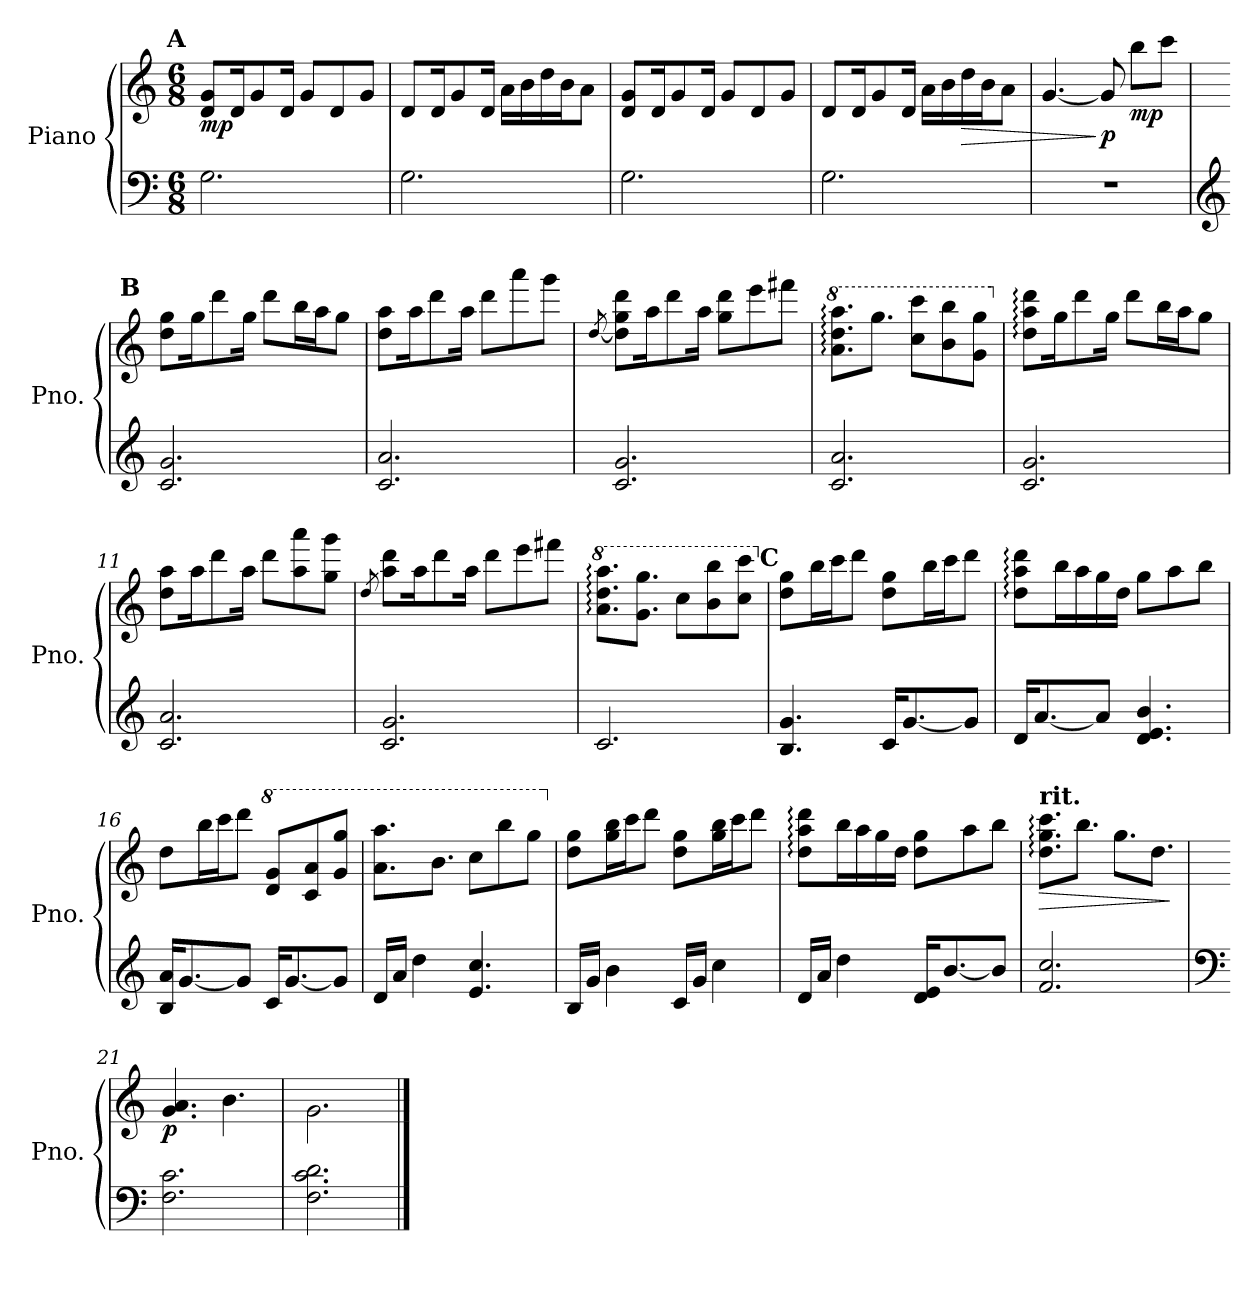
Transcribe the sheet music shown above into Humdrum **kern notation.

**kern	**kern	**dynam
*part1	*part1	*part1
*staff2	*staff1	*staff1/2
*I"Piano	*	*
*I'Pno.	*	*
*clefF4	*clefG2	*
*k[]	*k[]	*
*M6/8	*M6/8	*
*MM40	*MM40	*
!!LO:REH:place=s1:a:B:enc=none:fs=14:t=A
=1	=1	=1
!	!	!LO:DY:b
2.G\	8d/ 8g/L	mp
.	16d/K	.
.	8g/	.
.	16d/Jk	.
.	8g/L	.
.	8d/	.
.	8g/J	.
=2	=2	=2
2.G\	8d/L	.
.	16d/K	.
.	8g/	.
.	16d/Jk	.
.	16a\LL	.
.	16b\	.
.	16dd\	.
.	16b\J	.
.	8a\J	.
=3	=3	=3
2.G\	8d/ 8g/L	.
.	16d/K	.
.	8g/	.
.	16d/Jk	.
.	8g/L	.
.	8d/	.
.	8g/J	.
=4	=4	=4
2.G\	8d/L	.
.	16d/K	.
.	8g/	.
.	16d/Jk	.
.	16a\LL	.
.	16b\	.
!	!	!LO:HP:b
.	16dd\	>
.	16b\J	.
.	8a\J	.
=5	=5	=5
2.r	[4.g/	.
!	!	!LO:DY:n=1:b
.	8g/]	] p
!	!	!LO:DY:n=2:b
.	8bb\L	mp
.	8ccc\J	.
!!LO:LB:g=z
!!LO:REH:place=s1:a:B:enc=none:fs=14:t=B
=6	=6	=6
*clefG2	*	*
2.c/ 2.g/	8dd\ 8gg\L	.
.	16gg\K	.
.	8ddd\	.
.	16gg\Jk	.
.	8ddd\L	.
.	16bb\L	.
.	16aa\J	.
.	8gg\J	.
=7	=7	=7
2.c/ 2.a/	8dd\ 8aa\L	.
.	16aa\K	.
.	8ddd\	.
.	16aa\Jk	.
.	8ddd\L	.
.	8aaa\	.
.	8ggg\J	.
=8	=8	=8
.	[8qdd/	.
2.c/ 2.g/	8dd\] 8gg\ 8ddd\L	.
.	16aa\K	.
.	8ddd\	.
.	16aa\Jk	.
.	8gg\ 8ddd\L	.
.	8eee\	.
.	8fff#X\J	.
=9	=9	=9
*	*8va	*
2.c/ 2.a/	8.aa\: 8.ddd\: 8.aaa\:L	.
.	8.ggg\J	.
.	8ccc\ 8cccc\L	.
.	8bb\ 8bbb\	.
.	8gg\ 8ggg\J	.
=10	=10	=10
*	*X8va	*
2.c/ 2.g/	8dd\: 8aa\: 8ddd\:L	.
.	16gg\K	.
.	8ddd\	.
.	16gg\Jk	.
.	8ddd\L	.
.	16bb\L	.
.	16aa\J	.
.	8gg\J	.
!!LO:LB:g=z
=11	=11	=11
2.c/ 2.a/	8dd\ 8aa\L	.
.	16aa\K	.
.	8ddd\	.
.	16aa\Jk	.
.	8ddd\L	.
.	8aa\ 8aaa\	.
.	8gg\ 8ggg\J	.
=12	=12	=12
.	8qdd/	.
2.c/ 2.g/	8aa\ 8ddd\L	.
.	16aa\K	.
.	8ddd\	.
.	16aa\Jk	.
.	8ddd\L	.
.	8eee\	.
.	8fff#X\J	.
=13	=13	=13
*	*8va	*
2.c/	8.aa\: 8.ddd\: 8.aaa\:L	.
.	8.gg\ 8.ggg\J	.
.	8ccc\L	.
.	8bb\ 8bbb\	.
.	8ccc\ 8cccc\J	.
!!LO:REH:place=s1:a:B:enc=none:fs=14:t=C
=14	=14	=14
*	*X8va	*
4.B/ 4.g/	8dd\ 8gg\L	.
.	16bb\L	.
.	16ccc\J	.
.	8ddd\J	.
16c/KL	8dd\ 8gg\L	.
[8.g/	.	.
.	16bb\L	.
.	16ccc\J	.
8g/J]	8ddd\J	.
=15	=15	=15
16d/KL	8dd\: 8aa\: 8ddd\:L	.
[8.a/	.	.
.	16bb\L	.
.	16aa\	.
8a/J]	16gg\	.
.	16dd\JJ	.
4.d/ 4.e/ 4.b/	8gg\L	.
.	8aa\	.
.	8bb\J	.
!!LO:LB:g=z
=16	=16	=16
16B/ 16a/KL	8dd\L	.
[8.g/	.	.
.	16bb\L	.
.	16ccc\J	.
8g/J]	8ddd\J	.
*	*8va	*
16c/KL	8dd/ 8gg/L	.
[8.g/	.	.
.	8cc/ 8aa/	.
8g/J]	8gg/ 8ggg/J	.
=17	=17	=17
16d/LL	8.aa\ 8.aaa\L	.
16a/JJ	.	.
4dd\	.	.
.	8.bb\J	.
4.e/ 4.cc/	8ccc\L	.
.	8bbb\	.
.	8ggg\J	.
=18	=18	=18
*	*X8va	*
16B/LL	8dd\ 8gg\L	.
16g/JJ	.	.
4b\	16gg\ 16bb\L	.
.	16ccc\J	.
.	8ddd\J	.
16c/LL	8dd\ 8gg\L	.
16g/JJ	.	.
4cc\	16gg\ 16bb\L	.
.	16ccc\J	.
.	8ddd\J	.
=19	=19	=19
16d/LL	8dd\: 8aa\: 8ddd\:L	.
16a/JJ	.	.
4dd\	16bb\L	.
.	16aa\	.
.	16gg\	.
.	16dd\JJ	.
16d/ 16e/KL	8dd\ 8gg\L	.
[8.b/	.	.
.	8aa\	.
8b/J]	8bb\J	.
=20	=20	=20
!	!LO:TX:a:B:t=rit.	!
!	!	!LO:HP:b
2.f/ 2.cc/	8.dd\: 8.gg\: 8.ccc\:L	>
.	8.bb\J	.
.	8.gg\L	.
.	8.dd\J	.
.	.	]
!!LO:LB:g=z
=21	=21	=21
*clefF4	*	*
!	!	!LO:DY:b
2.F\ 2.c\	4.g/ 4.a/	p
.	4.b\	.
=22	=22	=22
2.F\ 2.c\ 2.d\	2.g:\	.
==	==	==
*-	*-	*-
